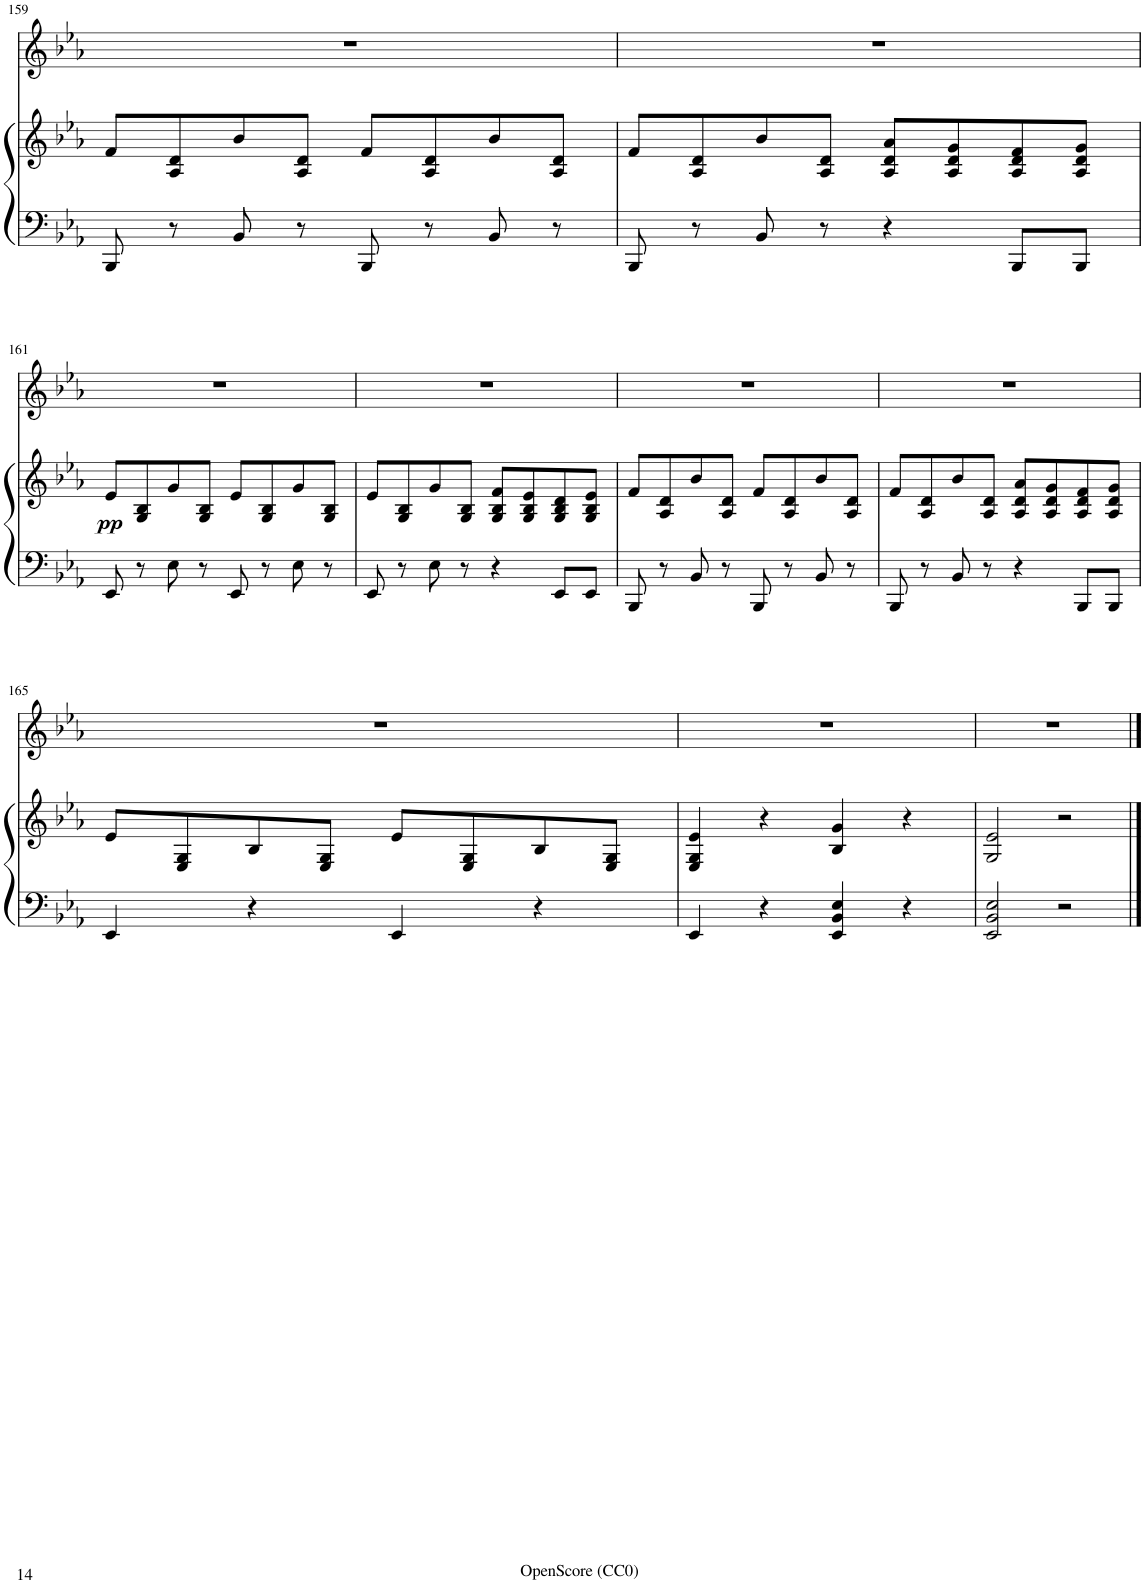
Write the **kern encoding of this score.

**kern	**kern	**dynam	**kern
*part2	*part2	*part2	*part1
*staff3	*staff2	*staff2/3	*staff1
*I"Piano	*	*	*I"Voice
*I'Pno	*	*	*
!!LO:PB:g=z
*clefF4	*clefG2	*	*clefG2
*k[b-e-a-]	*k[b-e-a-]	*	*k[b-e-a-]
*M4/4	*M4/4	*	*M4/4
*met(c)	*met(c)	*	*met(c)
=159	=159	=159	=159
8BBB-/	8f/L	.	1r
8r	8A-/ 8d/	.	.
8BB-/	8b-/	.	.
8r	8A-/ 8d/J	.	.
8BBB-/	8f/L	.	.
8r	8A-/ 8d/	.	.
8BB-/	8b-/	.	.
8r	8A-/ 8d/J	.	.
=160	=160	=160	=160
8BBB-/	8f/L	.	1r
8r	8A-/ 8d/	.	.
8BB-/	8b-/	.	.
8r	8A-/ 8d/J	.	.
4r	8A-/ 8d/ 8a-/L	.	.
.	8A-/ 8d/ 8g/	.	.
8BBB-/L	8A-/ 8d/ 8f/	.	.
8BBB-/J	8A-/ 8d/ 8g/J	.	.
!!LO:LB:g=z
=161	=161	=161	=161
!	!	!LO:DY:b	!
8EE-/	8e-/L	pp	1r
8r	8G/ 8B-/	.	.
8E-\	8g/	.	.
8r	8G/ 8B-/J	.	.
8EE-/	8e-/L	.	.
8r	8G/ 8B-/	.	.
8E-\	8g/	.	.
8r	8G/ 8B-/J	.	.
=162	=162	=162	=162
8EE-/	8e-/L	.	1r
8r	8G/ 8B-/	.	.
8E-\	8g/	.	.
8r	8G/ 8B-/J	.	.
4r	8G/ 8B-/ 8f/L	.	.
.	8G/ 8B-/ 8e-/	.	.
8EE-/L	8G/ 8B-/ 8d/	.	.
8EE-/J	8G/ 8B-/ 8e-/J	.	.
=163	=163	=163	=163
8BBB-/	8f/L	.	1r
8r	8A-/ 8d/	.	.
8BB-/	8b-/	.	.
8r	8A-/ 8d/J	.	.
8BBB-/	8f/L	.	.
8r	8A-/ 8d/	.	.
8BB-/	8b-/	.	.
8r	8A-/ 8d/J	.	.
=164	=164	=164	=164
8BBB-/	8f/L	.	1r
8r	8A-/ 8d/	.	.
8BB-/	8b-/	.	.
8r	8A-/ 8d/J	.	.
4r	8A-/ 8d/ 8a-/L	.	.
.	8A-/ 8d/ 8g/	.	.
8BBB-/L	8A-/ 8d/ 8f/	.	.
8BBB-/J	8A-/ 8d/ 8g/J	.	.
!!LO:LB:g=z
=165	=165	=165	=165
4EE-/	8e-/L	.	1r
.	8E-/ 8G/	.	.
4r	8B-/	.	.
.	8E-/ 8G/J	.	.
4EE-/	8e-/L	.	.
.	8E-/ 8G/	.	.
4r	8B-/	.	.
.	8E-/ 8G/J	.	.
=166	=166	=166	=166
4EE-/	4E-/ 4G/ 4e-/	.	1r
4r	4r	.	.
4EE-/ 4BB-/ 4E-/	4B-/ 4g/	.	.
4r	4r	.	.
=167	=167	=167	=167
2EE-/ 2BB-/ 2E-/	2G/ 2e-/	.	1r
2r	2r	.	.
==	==	==	==
*-	*-	*-	*-
